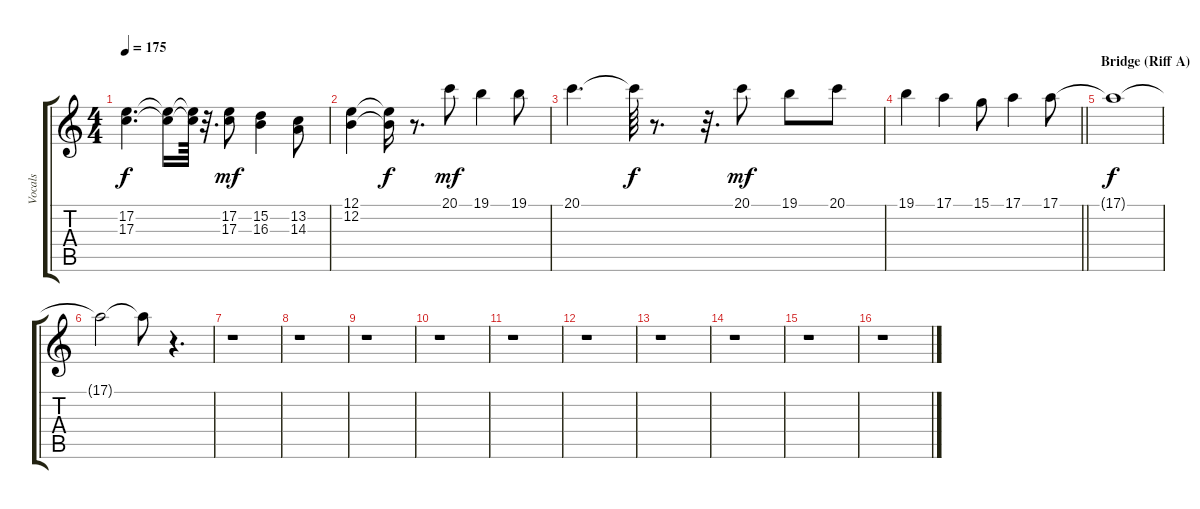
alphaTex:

\track ("Vocals" "Vocals") {instrument tenorsax}
\staff {score tabs}
\tuning (E4 B3 G3 D3 A2 E2) {hide}
\ts (4 4)
\tempo 175
\clef g2
\ks c
(17.2{t} 17.3{t}).4{d dy f} (17.2{t} 17.3{t}).16 (17.2{t} 17.3{t}).64 r.32{d} (17.2 17.3).8{dy mf} (15.2 16.3).4 (13.2 14.3).8 |
(12.1 12.2).4 (12.1{t} 12.2{t}).16{dy f} r.8{d} 20.1.8{dy mf} 19.1.4 19.1.8 |
20.1.4{d} 20.1{t}.64{dy f} r.8{d} r.32{d} 20.1.8{dy mf} 19.1.8 20.1.8 |
\barLineRight lightlight
19.1.4 17.1.4 15.1.8 17.1.4 17.1.8 |
\section ("" "Bridge (Riff A)")
17.1{t}.1{dy f} |
17.1{t}.2 17.1{t}.8 r.4{d} |
r.1 |
r.1 |
r.1 |
r.1 |
r.1 |
r.1 |
r.1 |
r.1 |
r.1 |
r.1
